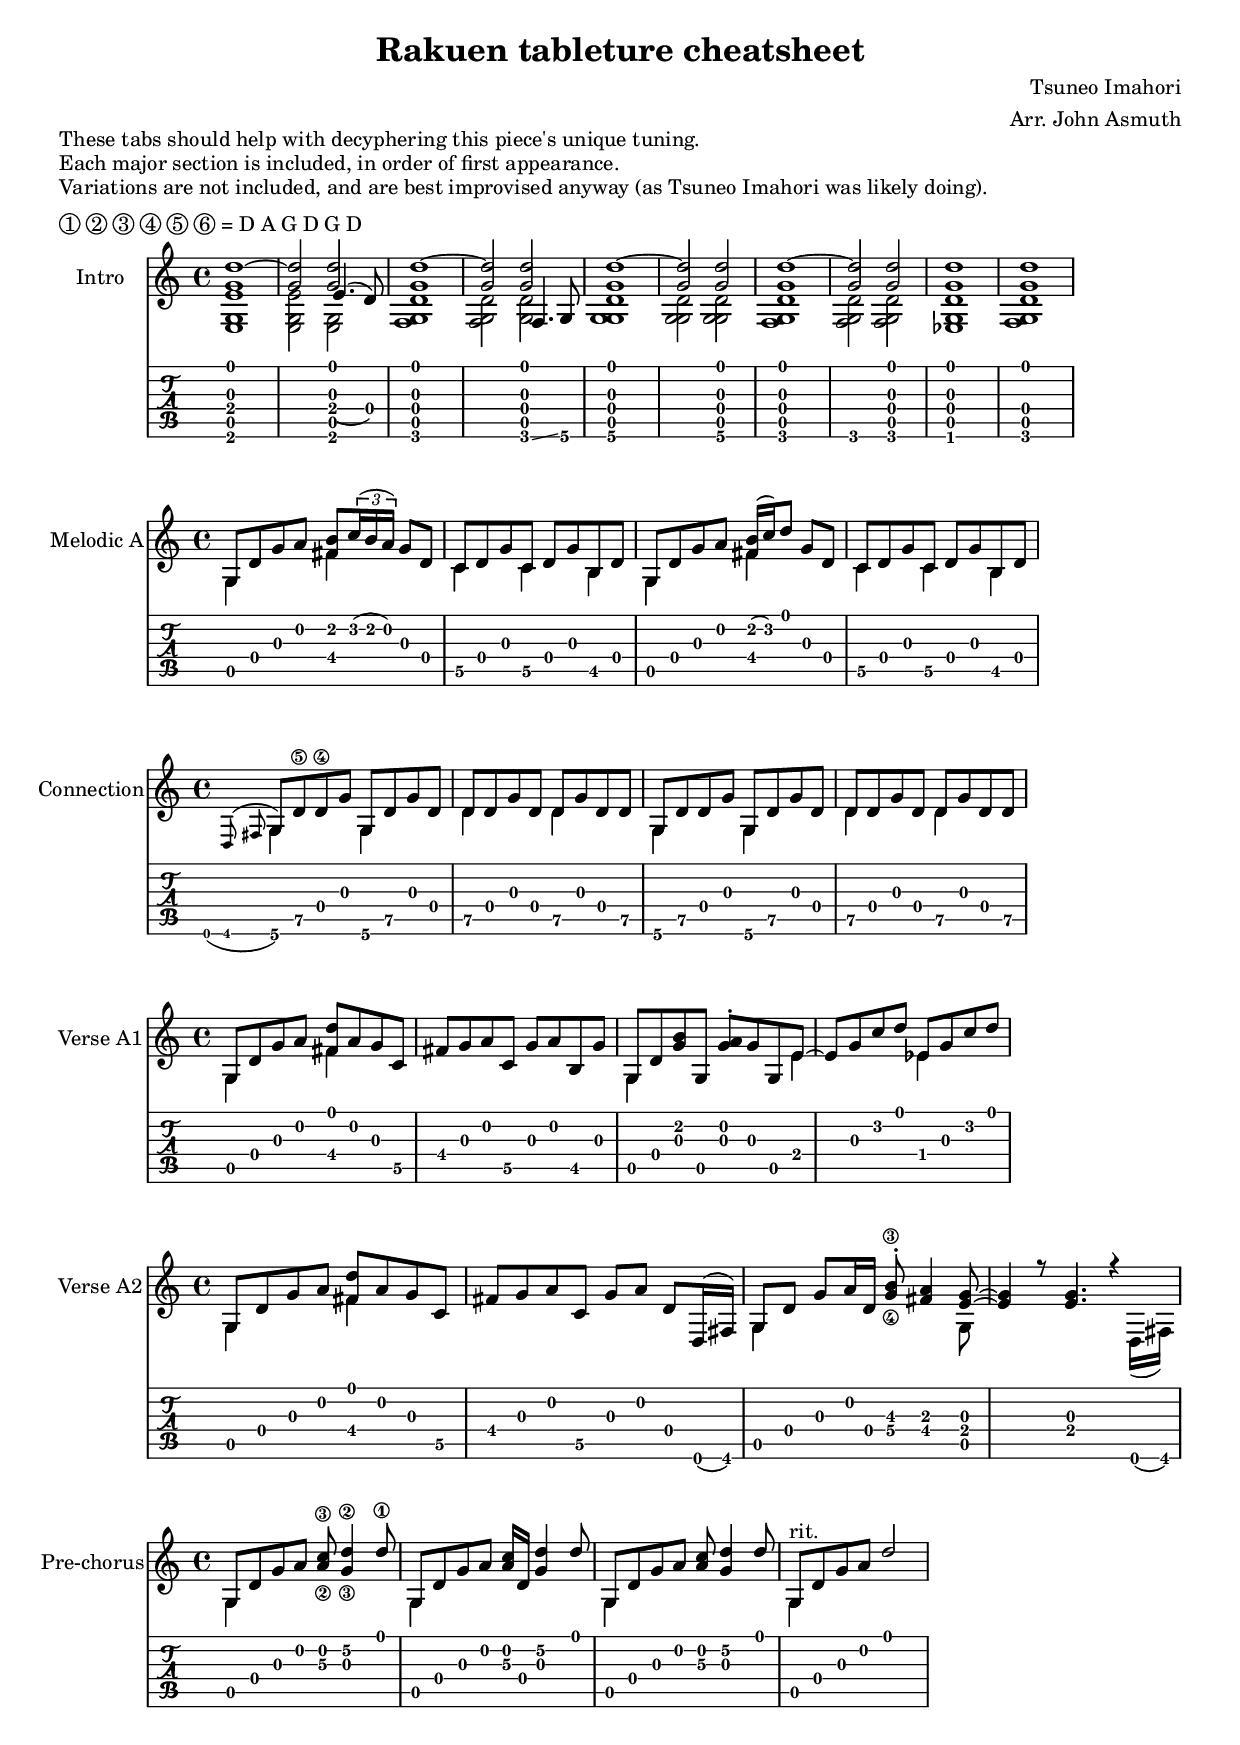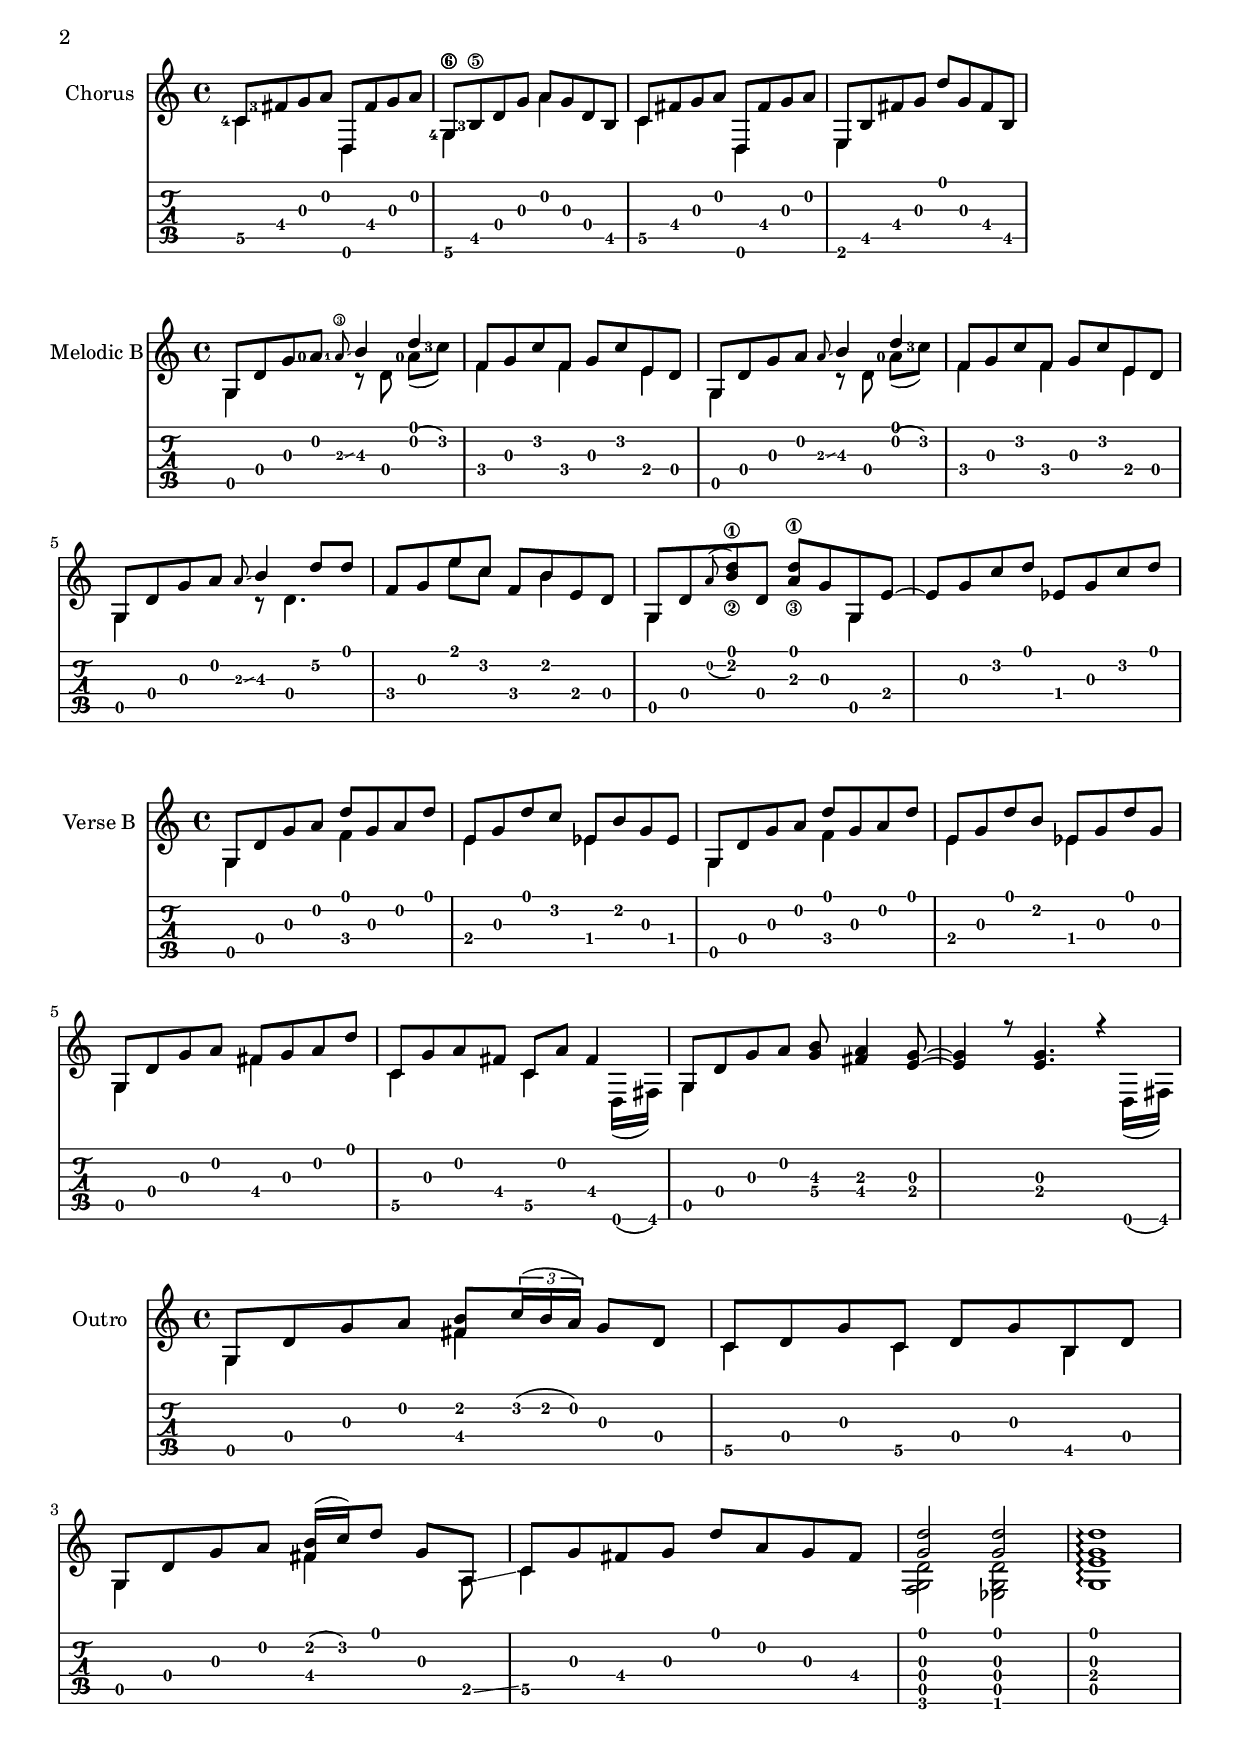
\version "2.18.2"
\header {
  title = "Rakuen tableture cheatsheet"
  composer = "Tsuneo Imahori"
  arranger = "Arr. John Asmuth"
  
}

\include "bbarred.ly"
#(define RH rightHandFinger)
#(set-global-staff-size 18)

\markup { "These tabs should help with decyphering this piece's unique tuning." }         
\markup { "Each major section is included, in order of first appearance." }
\markup { "Variations are not included, and are best improvised anyway (as Tsuneo Imahori was likely doing)." } 
\markup { "" }

\score {
  \header {
  piece = \markup { \line { \circle 1 \circle 2 \circle 3 \circle 4 \circle 5 \circle 6 "= D A G D G D" } }
  }
  <<
    \new Staff \with {
      instrumentName = #"Intro"
      shortInstrumentName = #""
    } {
      <<
        \new Voice { \voiceOne
            <d''~ g' >1 | <d'' g' >2 <d'' g' >2 |
            <d''~ g' >1 | <d'' g' >2 <d'' g' >2 | 
            <d''~ g' >1 |  <d'' g'>2 <d'' g' >2 |
            <d''~ g' >1 |  <d'' g'>2 <d'' g' >2 |
            <d'' g' >1 |  <d'' g'>1 |
        }
        \new Voice { \voiceTwo
          <e' g e>1 | <e' g e>2 <g e>2 |
          <d' g f>1 | < d' g f>2 < d' g>2 | 
          < d' g g>1 |  < d' g g>2 < d' g g>2 |
          < d' g f>1 |  < d' g f>2 < d' g f>2 |
            < d' g ees>1 |  < d' g f>1 |
        }
        \new Voice { \voiceThree
          s1 | s2 <e'>4. (<d'>8) |
          s1 | s2 <f>4. \glissando <g>8 |
          s1 | s1 | s1 | s1 | s1 | s1 |
        }
      >>
    }
    \new TabStaff {
      \set Staff.stringTunings = \stringTuning <d g d' g' a' d''>
      << 
        {
          <d''~ g'~ >1 | <d'' g' >2 <d'' g' >2 |
          <d''~ g'~ >1 | <d'' g' >2 <d'' g' >2 | 
          <d''~ g'~ >1 |  <d'' g'>2 <d'' g' >2 |
          <d''~ g'~ >1 |  <d'' g'>2 <d'' g' >2 |
          <d'' g'~ >1 |  <d'' g'>1 |
        }
        {
          <e'~ g~ e~>1 | <e' g e>2 <g e>2 |
          <d'~ g~ f~>1 | < d' g f>2 < d' g>2 | 
          < d'~ g~ g~>1 |  < d' g g>2 < d' g g>2 |
          < d'~ g~ f>1 |  < d' g f>2 < d' g f>2 |
            < d' g ees>1 |  < d' g f>1 |
        }
        {
          s1 | s2 <e'>4. (<d'>8) |
          s1 | s2 <f>4. \glissando <g\6>8 |
          s1 | s1 | s1 | s1 | s1 | s1 |
        }
      >>
    }
  >>
}

\score {
  <<
    \new Staff \with {
      instrumentName = #"Melodic A"
      shortInstrumentName = #""
    } {
      <<
        \new Voice { \voiceOne
          g8 d' g' a' <b' fis'>8 \tuplet 3/2 { c''16( b' a') } g'8 d' | c'8 d' g' c' d' g' b d' |
          g8 d' g' a' <b' fis'>16 (c'') <d''>8 g'8 d' | c'8 d' g' c' d' g' b d' |
        }
        \new Voice { \voiceTwo
          g4 s fis' s | c'4 s8 c'4 s8 b4 |
          g4 s fis' s | c'4 s8 c'4 s8 b4 |
        }
        \new Voice { \voiceThree
        }
      >>
    }
    \new TabStaff {
      \set Staff.stringTunings = \stringTuning <d g d' g' a' d''>
      << 
        {
          g8 d' g' a' <b' fis'>8 \tuplet 3/2 { c''16 (b' a') } g'8 d' | c'8 d' g' c' d' g' b d' |
          g8 d' g' a' <b' fis'>16 (c'') <d''-0>8 g'8 d' | c'8 d' g' c' d' g' b d' |
        }
        {
        }
        {
        }
      >>
    }
  >>
}

\score {
  <<
    \new Staff \with {
      instrumentName = #"Connection"
      shortInstrumentName = #""
    } {
      <<
        \new Voice { \voiceOne
          \grace { d( fis } g8) d'\5 d'\4 g' g8 d' g' d' | d'8 d' g' d' d' g' d' d' |
          g8 d' d' g' g8 d' g' d' | d'8 d' g' d' d' g' d' d' |
        }
        \new Voice { \voiceTwo
          g4 s g s | d'4 s d' s | 
          g4 s g s | d'4 s d' s | 
        }
        \new Voice { \voiceThree
        }
      >>
    }
    \new TabStaff {
      \set Staff.stringTunings = \stringTuning <d g d' g' a' d''>
      << 
        {
          \set fingeringOrientations = #'(left)
          \grace { d (fis } g8\6) d'\5 d'\4 g' g8\6 d'\5 g' d' | d'8\5 d' g' d' d'\5 g' d' d'\5 |
          g8\6 d'\5 d'\4 g' g8\6 d'\5 g' d' | d'8\5 d' g' d' d'\5 g' d' d'\5 |
        }
        {
        }
        {
        }
      >>
    }
  >>
}
\score {
  <<
    \new Staff \with {
      instrumentName = #"Verse A1"
      shortInstrumentName = #""
    } {
      <<
        \new Voice { \voiceOne
          \set fingeringOrientations = #'(left)
          g8 d' g' a' <d'' fis'> a' g' c' | fis' g' a' c' g' a' b g' |
          g8 d' <b' g'> g <a' g'>\staccato g' g e'~ | e' g' c'' d'' ees' g' c'' d'' |
        }
        \new Voice { \voiceTwo
          \set fingeringOrientations = #'(left)
        g4 s fis' s | s1 |
        g4 s2 s8 e'4 s8 s4 ees'4 s |
        }
        \new Voice { \voiceThree
        }
      >>
    }
    \new TabStaff {
      \set Staff.stringTunings = \stringTuning <d g d' g' a' d''>
      << 
        {
          g8 d' g' a' <d'' fis'> a' g' c' | fis' g' a' c' g' a' b g' |
          g8 d' <b' g'> g <a' g'>\staccato g' g e'~ | e' g' c'' d'' ees' g' c'' d'' |
        }
        {
        }
        {
        }
      >>
    }
  >>
}
\score {
  <<
    \new Staff \with {
      instrumentName = #"Verse A2"
      shortInstrumentName = #""
    } {
      <<
        \new Voice { \voiceOne
          \set fingeringOrientations = #'(left)
          g8 d' g' a' <d'' fis'> a' g' c' | fis' g' a' c' g' a' d' d16 (fis) |
          g8 d' g' a'16 d'16 <b'\3 g'\4>8 \staccato <a' fis'>4 <g' e'>8~ | <g' e'>4 r8 <g' e'>4. r4 |
        }
        \new Voice { \voiceTwo
          \set fingeringOrientations = #'(left)
          g4 s fis' s | s1 |
          g4 s2 s8 g8 | s2. s8  d16 (fis) |
        }
        \new Voice { \voiceThree
        }
      >>
    }
    \new TabStaff {
      \set Staff.stringTunings = \stringTuning <d g d' g' a' d''>
      << 
        {
          g8 d' g' a' <d'' fis'> a' g' c' | fis' g' a' c' g' a' d' d16 (fis) |
          g8 d' g' a'16 d'16 <b'\3 g'\4>8 \staccato <a'\3 fis'>4 <g' e'>8~ | <g' e'>4 r8 <g' e'>4. r4 |
        }
        {
          s1 | s1 |
          s2. s8 g8 | s2. s8  d16 (fis) |
        }
        {
        }
      >>
    }
  >>
}
\score {
  <<
    \new Staff \with {
      instrumentName = #"Pre-chorus"
      shortInstrumentName = #""
    } {
      <<
        \new Voice { \voiceOne
          \set fingeringOrientations = #'(left)
          g8 d' g' a' <c''\3 a'\2> <d''\2 g'\3>4 d''8\1 | g8 d' g' a' <c'' a'>16 d' <d'' g'>4 d''8 |
          g8 d' g' a' <c'' a'> <d'' g'>4 d''8 | g8-\markup { "rit." } d' g' a' d''2 |
        }
        \new Voice { \voiceTwo
          \set fingeringOrientations = #'(left)
          g4 s2. | g4 s2. | 
          g4 s2. | g4 s2. |
        }
        \new Voice { \voiceThree
        }
      >>
    }
    \new TabStaff {
      \set Staff.stringTunings = \stringTuning <d g d' g' a' d''>
      << 
        {
          g8 d' g' a' <c''\3 a'\2> <d''\2 g'\3>4 d''8\1 | g8 d' g' a' <c''\3 a'\2>16 d' <d''\2 g'\3>4 d''8 |
          g8 d' g' a' <c''\3 a'\2> <d''\2 g'\3>4 d''8 | g8-\markup { "rit." } d' g' a' d''2 |
        }
        {
        }
        {
        }
      >>
    }
  >>
}
\score {
  <<
    \new Staff \with {
      instrumentName = #"Chorus"
      shortInstrumentName = #""
    } {
      <<
        \new Voice { \voiceOne
          \set fingeringOrientations = #'(left)
          <c'-4>8 <fis'-3> g' a' d fis' g' a' | <g-4\6> <b-3\5> d' g' a' g' d' b | 
          c'8 fis' g' a' d fis' g' a' | e b fis' g' d'' g' fis' b | 
        }
        \new Voice { \voiceTwo
          \set fingeringOrientations = #'(left)
          c'4 s d s | g\6 s a' s |
          c' s d s | e s2. |
        }
        \new Voice { \voiceThree
        }
      >>
    }
    \new TabStaff {
      \set Staff.stringTunings = \stringTuning <d g d' g' a' d''>
      << 
        {
          <c'-4>8 <fis'-3> g' a' d fis' g' a' | <g-4\6> <b-3\5> d' g' a' g' d' b | 
          c'8 fis' g' a' d fis' g' a' | e b fis' g' d'' g' fis' b | 
        }
        {
        }
        {
        }
      >>
    }
  >>
}
\score {
  <<
    \new Staff \with {
      instrumentName = #"Melodic B"
      shortInstrumentName = #""
    } {
      <<
        \new Voice { \voiceOne
          \set fingeringOrientations = #'(left)
          g8 d' g' <a'-0> \grace <a'-1\3> \glissando b'4  d''4 |  f'8 g' c'' f' g' c'' e' d' |
          g8 d' g' a' \grace a' \glissando b'4 d''4 |  f'8 g' c'' f' g' c'' e' d' |
          g8 d' g' a' \grace a' \glissando b'4 d''8 d''8 | f'8 g' e'' c'' f' b' e' d' |
          g8 d' \grace a'( <d''\1 b'\2>) d' <d''\1 a'\3> g' g e'~ | e' g' c'' d'' ees' g' c'' d'' |
        }
        \new Voice { \voiceTwo
          \set fingeringOrientations = #'(left)
          g4 s4 r8 d'8 <a'-0>8[ (<c''-3>)]  | f'4 s8 f'4 s8 e'4 |
          g4 s4 r8 d'8 <a'-0>8[ (<c''-3>)] | f'4 s8 f'4 s8 e'4 |
          g4 s4 r8 d'4. | s4 e''8 c'' s8 b'4 s8 |
          g4 s2 g4 | s1 |
        }
        \new Voice { \voiceThree
        }
      >>
    }
    \new TabStaff {
      \set Staff.stringTunings = \stringTuning <d g d' g' a' d''>
      << 
        {
          g8 d' g' <a'-0> \grace <a'-1\3> \glissando b'4\3 <a'-0>8 (<c''-3>) |  f'8 g' c'' f' g' c'' e' d' |
          g8 d' g' a' \grace a'\3 \glissando b'4\3 a'8 (c'') |  f'8 g' c'' f' g' c'' e' d' |
          g8 d' g' a' \grace a'\3 \glissando b'4\3 d''8\2 d''8 | f'8 g' e'' c'' f' b' e' d' |
          g8 d' \grace a'( <d''\1 b'\2>) d' <d''\1 a'\3> g' g e'~ | e' g' c'' d'' ees' g' c'' d'' |
        }
        {
          g4 s4 r8 d'8 d''4 | f'4 s8 f'4 s8 e'4 |
          g4 s4 r8 d'8 d''4 | f'4 s8 f'4 s8 e'4 |
          g4 s4 r8 d'4. | s4 e''8 c'' s8 b'4 s8 |
          g4 s2 g4 | s1 |
        }
        {
        }
      >>
    }
  >>
}
\score {
  <<
    \new Staff \with {
      instrumentName = #"Verse B"
      shortInstrumentName = #""
    } {
      <<
        \new Voice { \voiceOne
          \set fingeringOrientations = #'(left)
          g8 d' g' a' d'' g' a' d'' | e' g' d'' c'' es' b' g' es' |
          g8 d' g' a' d'' g' a' d'' | e' g' d'' b' es' g' d'' g' |
          g8 d' g' a' fis' g' a' d'' c' g' a' fis' c' a' fis'4 |
          g8 d' g' a' <b' g'> <a' fis'>4 <g' e'>8~ | <g' e'>4 r8 <g' e'>4. r4 |
        }
        \new Voice { \voiceTwo
          \set fingeringOrientations = #'(left)
          g4 s f' s | e' s ees' s |
          g4 s f' s | e' s ees' s |
          g4 s fis' s | c' s c' s8  d16 (fis) |
          g4 s2. | s2 s4.  d16 (fis) |
        }
        \new Voice { \voiceThree
        }
      >>
    }
    \new TabStaff {
      \set Staff.stringTunings = \stringTuning <d g d' g' a' d''>
      << 
        {
          g8 d' g' a' d'' g' a' d'' | e' g' d'' c'' es' b' g' es' |
          g8 d' g' a' d'' g' a' d'' | e' g' d'' b' es' g' d'' g' |
          g8 d' g' a' fis' g' a' d'' c' g' a' fis' c' a' fis'4 |
          g8 d' g' a' <b'\3 g'\4> <a'\3 fis'\4>4 <g'\3 e'\4>8~ | <g'\3 e'\4>4 r8 <g' e'>4. r4 |
        }
        {
          g4 s f' s | e' s ees' s |
          g4 s f' s | e' s ees' s |
          g4 s fis' s | c' s c' s8  d16 (fis) |
          g4 s2. | s2 s4.  d16 (fis) |
        }
        {
        }
      >>
    }
  >>
}
\score {
  <<
    \new Staff \with {
      instrumentName = #"Outro"
      shortInstrumentName = #""
    } {
      <<
        \new Voice { \voiceOne
          \set fingeringOrientations = #'(left)
          g8 d' g' a' <b' fis'>8 \tuplet 3/2 { c''16( b' a') } g'8 d' | c'8 d' g' c' d' g' b d' |
          g8 d' g' a' <b' fis'>16 (c'') d''8 g'8 a \glissando | c'8 g' fis' g' d'' a' g' fis' |
          <d'' g'>2 <d'' g'>2 | <d'' g' g e'>1 \arpeggio |
        }
        \new Voice { \voiceTwo
          \set fingeringOrientations = #'(left)
          g4 s fis' s | c'4 s8 c'4 s8 b4 |
          g4 s fis' s8 a8 | c'4 s2. |
          <d' g f>2 <d' g ees>2 |
        }
        \new Voice { \voiceThree
        }
      >>
    }
    \new TabStaff {
      \set Staff.stringTunings = \stringTuning <d g d' g' a' d''>
      << 
        {
          g8 d' g' a' <b' fis'>8 \tuplet 3/2 { c''16 (b' a') } g'8 d' | c'8 d' g' c' d' g' b d' |
          g8 d' g' a' <b' fis'>16 (c'') d''8 g'8 a \glissando | c'8 g' fis' g' d'' a' g' fis' |
          <d'' g'>2 <d'' g'>2 | <d'' g' g e'>1 \arpeggio |
        }
        {
          g4 s fis' s | c'4 s8 c'4 s8 b4 |
          g4 s fis' s8 a8 | c'4 s2. |
          <d' g f>2 <d' g ees>2 |
        }
        {
        }
      >>
    }
  >>
}